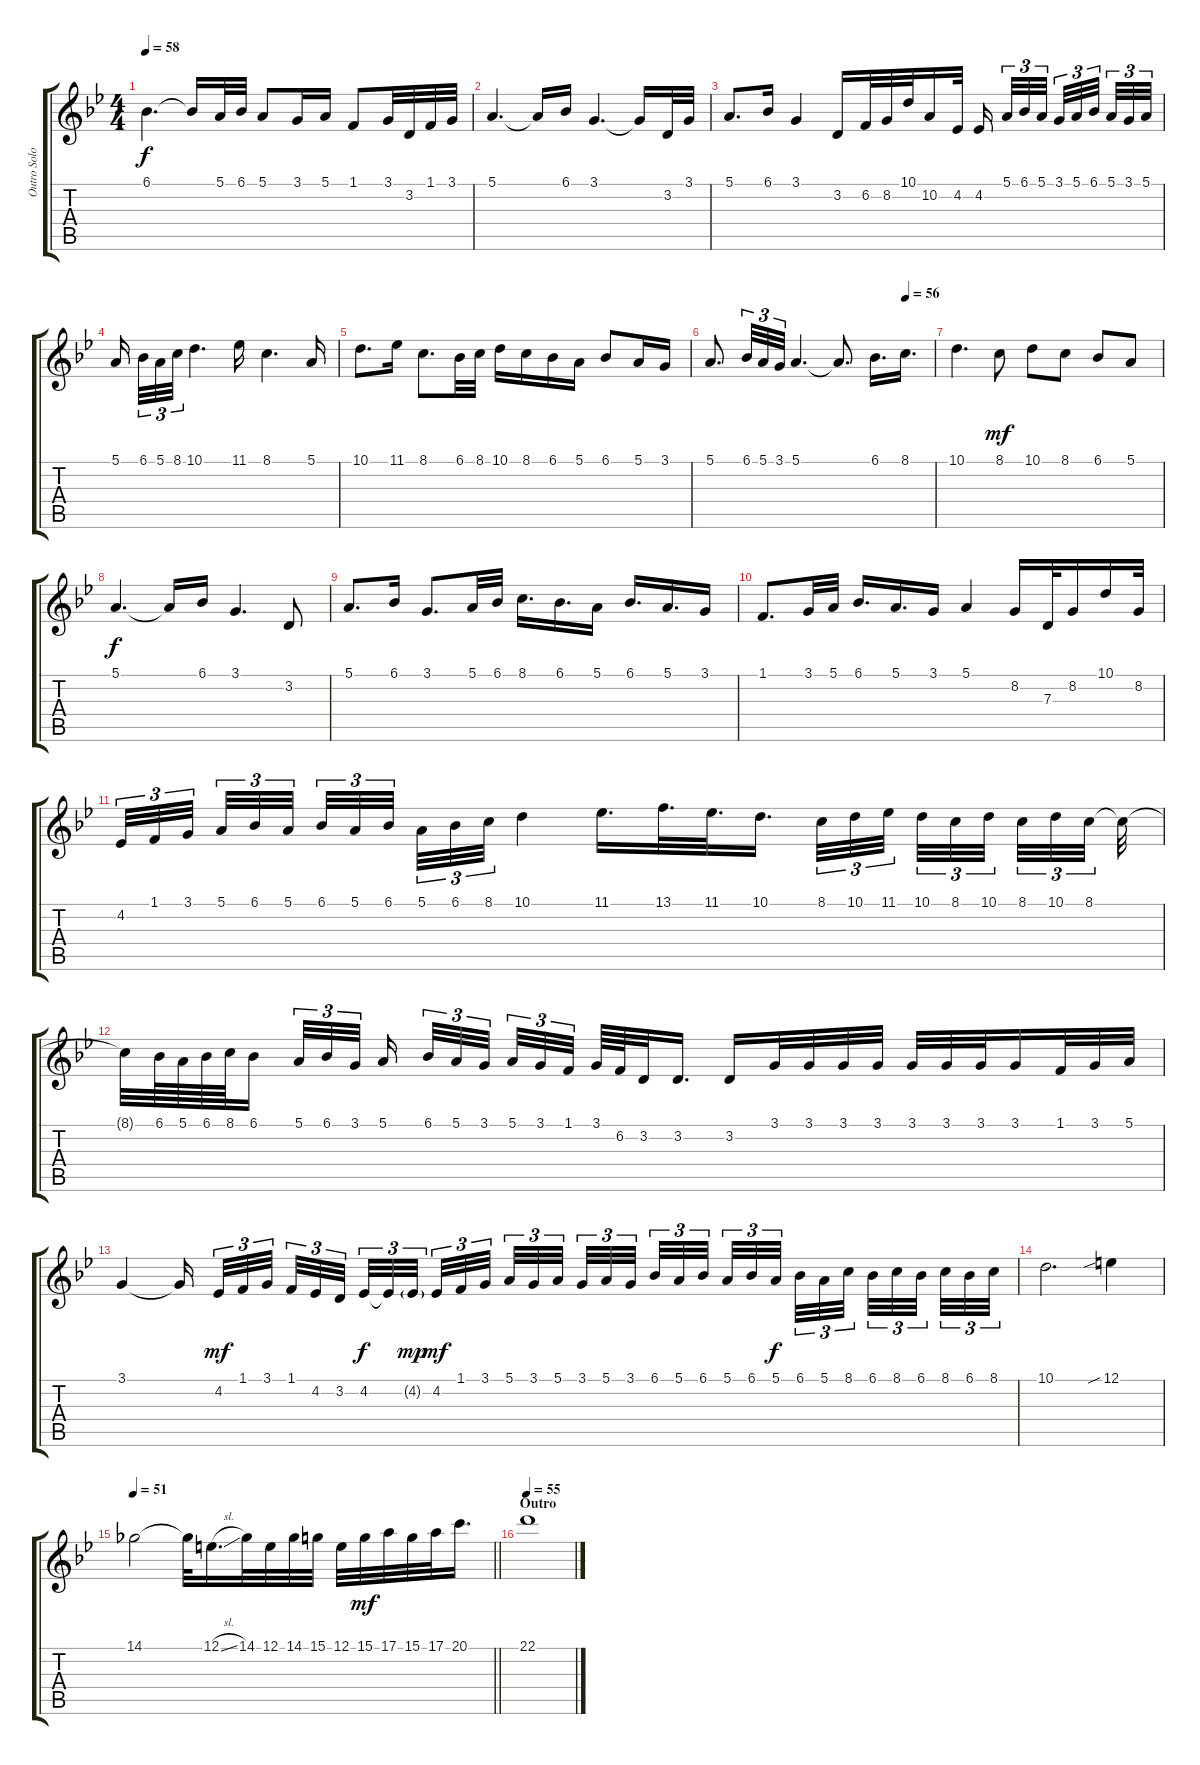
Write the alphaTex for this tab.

\track ("Outro Solo" "Outro Solo") {instrument cello}
\staff {score tabs}
\tuning (E4 B3 G3 D3 A2 E2) {hide}
\ts (4 4)
\tempo 58
\clef g2
\ks bb
6.1.4{d dy f} 6.1{t}.16 5.1.32 6.1.32 5.1.8 3.1.16 5.1.16 1.1.8 3.1.32 3.2.32 1.1.32 3.1.32 |
5.1.4{d} 5.1{t}.16 6.1.16 3.1.4{d} 3.1{t}.16 3.2.32 3.1.32 |
5.1.8{d} 6.1.16 3.1.4 3.2.16 6.2.32 8.2.32 10.1.32 10.2.16 4.2.32 4.2.16{beam splitsecondary} 5.1.32{tu (3 2)} 6.1.32{tu (3 2)} 5.1.32{tu (3 2) beam splitsecondary} 3.1.32{tu (3 2)} 5.1.32{tu (3 2)} 6.1.32{tu (3 2) beam splitsecondary} 5.1.32{tu (3 2)} 3.1.32{tu (3 2)} 5.1.32{tu (3 2)} |
5.1.16{beam splitsecondary} 6.1.32{tu (3 2)} 5.1.32{tu (3 2)} 8.1.32{tu (3 2)} 10.1.4{d} 11.1.16 8.1.4{d} 5.1.16 |
10.1.8{d} 11.1.16 8.1.8{d} 6.1.32 8.1.32 10.1.16 8.1.16 6.1.16 5.1.16 6.1.8 5.1.16 3.1.16 |
\tempo (56 0.875)
5.1.8{d} 6.1.32{tu (3 2)} 5.1.32{tu (3 2)} 3.1.32{tu (3 2)} 5.1.4{d} 5.1{t}.8{d} 6.1.16{d} 8.1.16{d} |
10.1.4{d} 8.1.8{dy mf} 10.1.8 8.1.8 6.1.8 5.1.8 |
5.1.4{d dy f} 5.1{t}.16 6.1.16 3.1.4{d} 3.2.8 |
5.1.8{d} 6.1.16 3.1.8{d} 5.1.32 6.1.32 8.1.16{d} 6.1.16{d} 5.1.16 6.1.16{d} 5.1.16{d} 3.1.16 |
1.1.8{d} 3.1.32 5.1.32 6.1.16{d} 5.1.16{d} 3.1.16 5.1.4 8.2.16 7.3.32 8.2.16 10.1.16 8.2.32 |
4.2.32{tu (3 2)} 1.1.32{tu (3 2)} 3.1.32{tu (3 2) beam splitsecondary} 5.1.32{tu (3 2)} 6.1.32{tu (3 2)} 5.1.32{tu (3 2) beam splitsecondary} 6.1.32{tu (3 2)} 5.1.32{tu (3 2)} 6.1.32{tu (3 2) beam splitsecondary} 5.1.32{tu (3 2)} 6.1.32{tu (3 2)} 8.1.32{tu (3 2)} 10.1.4 11.1.16{d} 13.1.32{d} 11.1.32{d} 10.1.16{d} 8.1.32{tu (3 2)} 10.1.32{tu (3 2)} 11.1.32{tu (3 2) beam splitsecondary} 10.1.32{tu (3 2)} 8.1.32{tu (3 2)} 10.1.32{tu (3 2) beam splitsecondary} 8.1.32{tu (3 2)} 10.1.32{tu (3 2)} 8.1.32{tu (3 2) beam splitsecondary} 8.1{t}.32 |
8.1{t}.32 6.1.64 5.1.64 6.1.64 8.1.64 6.1.16{beam splitsecondary} 5.1.32{tu (3 2)} 6.1.32{tu (3 2)} 3.1.32{tu (3 2) beam splitsecondary} 5.1.16 6.1.32{tu (3 2)} 5.1.32{tu (3 2)} 3.1.32{tu (3 2) beam splitsecondary} 5.1.32{tu (3 2)} 3.1.32{tu (3 2)} 1.1.32{tu (3 2) beam splitsecondary} 3.1.64 6.2.64 3.2.32 3.2.16{d} 3.2.16 3.1.32 3.1.32 3.1.32 3.1.32 3.1.32 3.1.32 3.1.32 3.1.16 1.1.32 3.1.32 5.1.32 |
3.1.4 3.1{t}.16{beam splitsecondary} 4.2.32{tu (3 2) dy mf} 1.1.32{tu (3 2)} 3.1.32{tu (3 2) beam splitsecondary} 1.1.32{tu (3 2)} 4.2.32{tu (3 2)} 3.2.32{tu (3 2) beam splitsecondary} 4.2.32{tu (3 2) dy f} 4.2{t}.32{tu (3 2)} 4.2{g}.32{tu (3 2) dy mp} 4.2.32{tu (3 2) dy mf} 1.1.32{tu (3 2)} 3.1.32{tu (3 2) beam splitsecondary} 5.1.32{tu (3 2)} 3.1.32{tu (3 2)} 5.1.32{tu (3 2) beam splitsecondary} 3.1.32{tu (3 2)} 5.1.32{tu (3 2)} 3.1.32{tu (3 2) beam splitsecondary} 6.1.32{tu (3 2)} 5.1.32{tu (3 2)} 6.1.32{tu (3 2)} 5.1.32{tu (3 2)} 6.1.32{tu (3 2)} 5.1.32{tu (3 2) dy f beam splitsecondary} 6.1.32{tu (3 2)} 5.1.32{tu (3 2)} 8.1.32{tu (3 2) beam splitsecondary} 6.1.32{tu (3 2)} 8.1.32{tu (3 2)} 6.1.32{tu (3 2) beam splitsecondary} 8.1.32{tu (3 2)} 6.1.32{tu (3 2)} 8.1.32{tu (3 2)} |
10.1.2{d} 12.1{sib}.4 |
\tempo 51
\barLineRight lightlight
14.1.2 14.1{t}.32 12.1{sl}.16{d} 14.1.32 12.1.32 14.1.32 15.1.32 12.1.32 15.1.32{dy mf} 17.1.32 15.1.32 17.1.32 20.1.16{d} |
\section ("" "Outro")
\tempo 55
22.1.1{volume 0}
